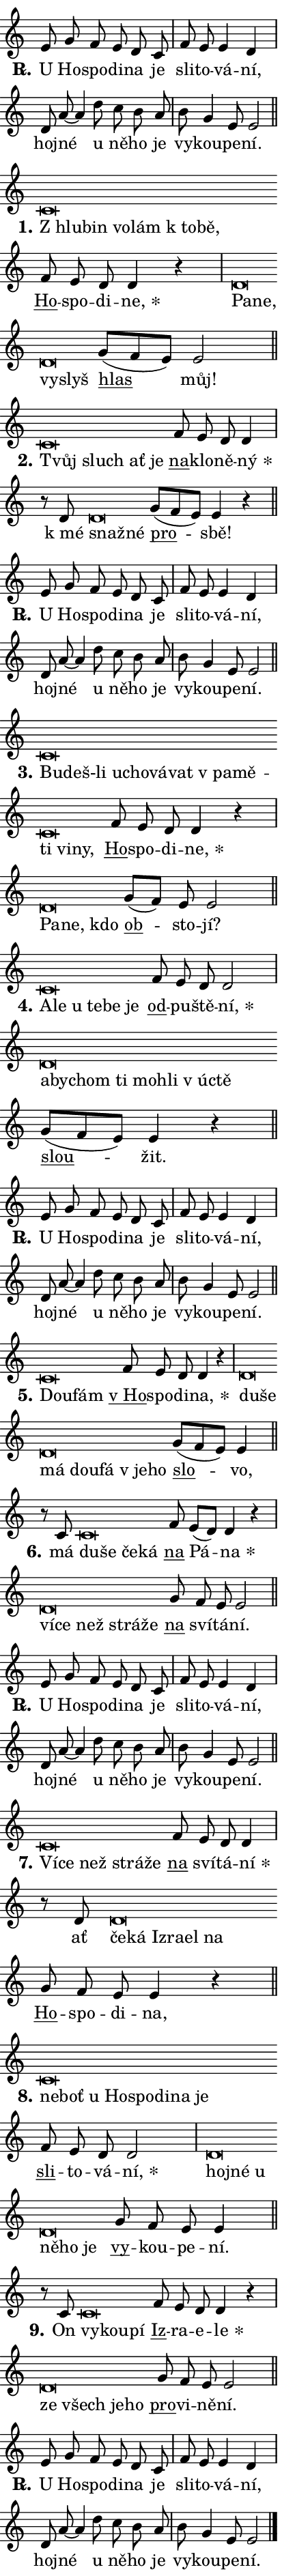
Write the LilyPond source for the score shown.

\version "2.24.0"
\header { tagline = "" }
\paper {
  indent = 0\cm
  top-margin = 0\cm
  right-margin = 0.13\cm % to fit lyric hyphens
  bottom-margin = 0\cm
  left-margin = 0\cm
  paper-width = 7\cm
  page-breaking = #ly:one-page-breaking
  system-system-spacing.basic-distance = #11
  score-system-spacing.basic-distance = #11
  ragged-last = ##f
}


%% Author: Thomas Morley
%% https://lists.gnu.org/archive/html/lilypond-user/2020-05/msg00002.html
#(define (line-position grob)
"Returns position of @var[grob} in current system:
   @code{'start}, if at first time-step
   @code{'end}, if at last time-step
   @code{'middle} otherwise
"
  (let* ((col (ly:item-get-column grob))
         (ln (ly:grob-object col 'left-neighbor))
         (rn (ly:grob-object col 'right-neighbor))
         (col-to-check-left (if (ly:grob? ln) ln col))
         (col-to-check-right (if (ly:grob? rn) rn col))
         (break-dir-left
           (and
             (ly:grob-property col-to-check-left 'non-musical #f)
             (ly:item-break-dir col-to-check-left)))
         (break-dir-right
           (and
             (ly:grob-property col-to-check-right 'non-musical #f)
             (ly:item-break-dir col-to-check-right))))
        (cond ((eqv? 1 break-dir-left) 'start)
              ((eqv? -1 break-dir-right) 'end)
              (else 'middle))))

#(define (tranparent-at-line-position vctor)
  (lambda (grob)
  "Relying on @code{line-position} select the relevant enry from @var{vctor}.
Used to determine transparency,"
    (case (line-position grob)
      ((end) (not (vector-ref vctor 0)))
      ((middle) (not (vector-ref vctor 1)))
      ((start) (not (vector-ref vctor 2))))))

noteHeadBreakVisibility =
#(define-music-function (break-visibility)(vector?)
"Makes @code{NoteHead}s transparent relying on @var{break-visibility}"
#{
  \override NoteHead.transparent =
    #(tranparent-at-line-position break-visibility)
#})

#(define delete-ledgers-for-transparent-note-heads
  (lambda (grob)
    "Reads whether a @code{NoteHead} is transparent.
If so this @code{NoteHead} is removed from @code{'note-heads} from
@var{grob}, which is supposed to be @code{LedgerLineSpanner}.
As a result ledgers are not printed for this @code{NoteHead}"
    (let* ((nhds-array (ly:grob-object grob 'note-heads))
           (nhds-list
             (if (ly:grob-array? nhds-array)
                 (ly:grob-array->list nhds-array)
                 '()))
           ;; Relies on the transparent-property being done before
           ;; Staff.LedgerLineSpanner.after-line-breaking is executed.
           ;; This is fragile ...
           (to-keep
             (remove
               (lambda (nhd)
                 (ly:grob-property nhd 'transparent #f))
               nhds-list)))
      ;; TODO find a better method to iterate over grob-arrays, similiar
      ;; to filter/remove etc for lists
      ;; For now rebuilt from scratch
      (set! (ly:grob-object grob 'note-heads)  '())
      (for-each
        (lambda (nhd)
          (ly:pointer-group-interface::add-grob grob 'note-heads nhd))
        to-keep))))

squashNotes = {
  \override NoteHead.X-extent = #'(-0.2 . 0.2)
  \override NoteHead.Y-extent = #'(-0.75 . 0)
  \override NoteHead.stencil =
    #(lambda (grob)
       (let ((pos (ly:grob-property grob 'staff-position)))
         (begin
           (if (< pos -7) (display "ERROR: Lower brevis then expected\n") (display ""))
           (if (<= pos -6) ly:text-interface::print ly:note-head::print))))
}
unSquashNotes = {
  \revert NoteHead.X-extent
  \revert NoteHead.Y-extent
  \revert NoteHead.stencil
}

hideNotes = \noteHeadBreakVisibility #begin-of-line-visible
unHideNotes = \noteHeadBreakVisibility #all-visible

% work-around for resetting accidentals
% https://lilypond.org/doc/v2.23/Documentation/notation/displaying-rhythms#unmetered-music
cadenzaMeasure = {
  \cadenzaOff
  \partial 1024 s1024
  \cadenzaOn
}

#(define-markup-command (accent layout props text) (markup?)
  "Underline accented syllable"
  (interpret-markup layout props
    #{\markup \override #'(offset . 4.3) \underline { #text }#}))

responsum = \markup \concat {
  "R" \hspace #-1.05 \path #0.1 #'((moveto 0 0.07) (lineto 0.9 0.8)) \hspace #0.05 "."
}

spaceSize = #0.6828661417322834 % exact space size for TeX Gyre Schola

\layout {
  \context {
    \Staff
    \remove "Time_signature_engraver"
    \override LedgerLineSpanner.after-line-breaking = #delete-ledgers-for-transparent-note-heads
  }
  \context {
    \Lyrics {
      \override LyricSpace.minimum-distance = \spaceSize
      \override LyricText.font-name = #"TeX Gyre Schola"
      \override LyricText.font-size = 1
      \override StanzaNumber.font-name = #"TeX Gyre Schola Bold"
      \override StanzaNumber.font-size = 1
    }
  }
  \context {
    \Score 
    \override NoteHead.text =
      #(lambda (grob) 
        (let ((pos (ly:grob-property grob 'staff-position)))
          #{\markup {
            \combine
              \halign #-0.55 \raise #(if (= pos -6) 0 0.5) \override #'(thickness . 2) \draw-line #'(3.2 . 0)
              \musicglyph "noteheads.sM1"
          }#}))
  }
}

% magnetic-lyrics.ily
%
%   written by
%     Jean Abou Samra <jean@abou-samra.fr>
%     Werner Lemberg <wl@gnu.org>
%
%   adapted by
%     Jiri Hon <jiri.hon@gmail.com>
%
% Version 2022-Apr-15

% https://www.mail-archive.com/lilypond-user@gnu.org/msg149350.html

#(define (Left_hyphen_pointer_engraver context)
   "Collect syllable-hyphen-syllable occurrences in lyrics and store
them in properties.  This engraver only looks to the left.  For
example, if the lyrics input is @code{foo -- bar}, it does the
following.

@itemize @bullet
@item
Set the @code{text} property of the @code{LyricHyphen} grob between
@q{foo} and @q{bar} to @code{foo}.

@item
Set the @code{left-hyphen} property of the @code{LyricText} grob with
text @q{foo} to the @code{LyricHyphen} grob between @q{foo} and
@q{bar}.
@end itemize

Use this auxiliary engraver in combination with the
@code{lyric-@/text::@/apply-@/magnetic-@/offset!} hook."
   (let ((hyphen #f)
         (text #f))
     (make-engraver
      (acknowledgers
       ((lyric-syllable-interface engraver grob source-engraver)
        (set! text grob)))
      (end-acknowledgers
       ((lyric-hyphen-interface engraver grob source-engraver)
        ;(when (not (grob::has-interface grob 'lyric-space-interface))
          (set! hyphen grob)));)
      ((stop-translation-timestep engraver)
       (when (and text hyphen)
         (ly:grob-set-object! text 'left-hyphen hyphen))
       (set! text #f)
       (set! hyphen #f)))))

#(define (lyric-text::apply-magnetic-offset! grob)
   "If the space between two syllables is less than the value in
property @code{LyricText@/.details@/.squash-threshold}, move the right
syllable to the left so that it gets concatenated with the left
syllable.

Use this function as a hook for
@code{LyricText@/.after-@/line-@/breaking} if the
@code{Left_@/hyphen_@/pointer_@/engraver} is active."
   (let ((hyphen (ly:grob-object grob 'left-hyphen #f)))
     (when hyphen
       (let ((left-text (ly:spanner-bound hyphen LEFT)))
         (when (grob::has-interface left-text 'lyric-syllable-interface)
           (let* ((common (ly:grob-common-refpoint grob left-text X))
                  (this-x-ext (ly:grob-extent grob common X))
                  (left-x-ext
                   (begin
                     ;; Trigger magnetism for left-text.
                     (ly:grob-property left-text 'after-line-breaking)
                     (ly:grob-extent left-text common X)))
                  ;; `delta` is the gap width between two syllables.
                  (delta (- (interval-start this-x-ext)
                            (interval-end left-x-ext)))
                  (details (ly:grob-property grob 'details))
                  (threshold (assoc-get 'squash-threshold details 0.2)))
             (when (< delta threshold)
               (let* (;; We have to manipulate the input text so that
                      ;; ligatures crossing syllable boundaries are not
                      ;; disabled.  For languages based on the Latin
                      ;; script this is essentially a beautification.
                      ;; However, for non-Western scripts it can be a
                      ;; necessity.
                      (lt (ly:grob-property left-text 'text))
                      (rt (ly:grob-property grob 'text))
                      (is-space (grob::has-interface hyphen 'lyric-space-interface))
                      (space (if is-space " " ""))
                      (extra-delta (if is-space spaceSize 0))
                      ;; Append new syllable.
                      (ltrt-space (if (and (string? lt) (string? rt))
                                (string-append lt space rt)
                                (make-concat-markup (list lt space rt))))
                      ;; Right-align `ltrt` to the right side.
                      (ltrt-space-markup (grob-interpret-markup
                               grob
                               (make-translate-markup
                                (cons (interval-length this-x-ext) 0)
                                (make-right-align-markup ltrt-space)))))
                 (begin
                   ;; Don't print `left-text`.
                   (ly:grob-set-property! left-text 'stencil #f)
                   ;; Set text and stencil (which holds all collected
                   ;; syllables so far) and shift it to the left.
                   (ly:grob-set-property! grob 'text ltrt-space)
                   (ly:grob-set-property! grob 'stencil ltrt-space-markup)
                   (ly:grob-translate-axis! grob (- (- delta extra-delta)) X))))))))))


#(define (lyric-hyphen::displace-bounds-first grob)
   ;; Make very sure this callback isn't triggered too early.
   (let ((left (ly:spanner-bound grob LEFT))
         (right (ly:spanner-bound grob RIGHT)))
     (ly:grob-property left 'after-line-breaking)
     (ly:grob-property right 'after-line-breaking)
     (ly:lyric-hyphen::print grob)))

squashThreshold = #0.4

\layout {
  \context {
    \Lyrics
    \consists #Left_hyphen_pointer_engraver
    \override LyricText.after-line-breaking =
      #lyric-text::apply-magnetic-offset!
    \override LyricHyphen.stencil = #lyric-hyphen::displace-bounds-first
    \override LyricText.details.squash-threshold = \squashThreshold
    \override LyricHyphen.minimum-distance = 0
    \override LyricHyphen.minimum-length = \squashThreshold
  }
}

squashText = \override LyricText.details.squash-threshold = 9999
unSquashText = \override LyricText.details.squash-threshold = \squashThreshold

leftText = \override LyricText.self-alignment-X = #LEFT
unLeftText = \revert LyricText.self-alignment-X

starOffset = #(lambda (grob) 
                (let ((x_offset (ly:self-alignment-interface::aligned-on-x-parent grob)))
                  (if (= x_offset 0) 0 (+ x_offset 1.2))))

star = #(define-music-function (syllable)(string?)
"Append star separator at the end of a syllable"
#{
  \once \override LyricText.X-offset = #starOffset
  \lyricmode { \markup {
    #syllable
    \override #'((font-name . "TeX Gyre Schola Bold")) \hspace #0.2 \lower #0.65 \larger "*"
  } }
#})

starAccent = #(define-music-function (syllable)(string?)
"Append star separator at the end of a syllable and make accent"
#{
  \once \override LyricText.X-offset = #starOffset
  \lyricmode { \markup {
    \accent #syllable
    \override #'((font-name . "TeX Gyre Schola Bold")) \hspace #0.2 \lower #0.65 \larger "*"
  } }
#})

breath = #(define-music-function (syllable)(string?)
"Append breathing indicator at the end of a syllable"
#{
  \lyricmode { \markup { #syllable "+" } }
#})

optionalBreath = #(define-music-function (syllable)(string?)
"Append optional breathing indicator at the end of a syllable"
#{
  \lyricmode { \markup { #syllable "(+)" } }
#})


\score {
    <<
        \new Voice = "melody" { \cadenzaOn \key c \major \relative { e'8 g f e d c \cadenzaMeasure \bar "|" f e e4 d \cadenzaMeasure \bar "|" d8 a'8~ a4 \bar "" d8 c b a \cadenzaMeasure \bar "|" b g4 e8 e2 \cadenzaMeasure \bar "||" \break } }
        \new Lyrics \lyricsto "melody" { \lyricmode { \set stanza = \responsum
U Ho -- spo -- di -- na je sli -- to -- vá -- ní, hoj -- né u ně -- ho je vy -- kou -- pe -- ní. } }
    >>
    \layout {}
}

\score {
    <<
        \new Voice = "melody" { \cadenzaOn \key c \major \relative { \squashNotes c'\breve*1/16 \hideNotes \breve*1/16 \bar "" \breve*1/16 \bar "" \breve*1/16 \bar "" \breve*1/16 \breve*1/16 \bar "" \unHideNotes \unSquashNotes \bar "" f8 e d d4 r \cadenzaMeasure \bar "|" \squashNotes d\breve*1/16 \hideNotes \breve*1/16 \bar "" \breve*1/16 \breve*1/16 \bar "" \unHideNotes \unSquashNotes \bar "" g8[( f e)] e2 \cadenzaMeasure \bar "||" \break } }
        \new Lyrics \lyricsto "melody" { \lyricmode { \set stanza = "1."
\leftText "Z hlu" -- \squashText bin vo -- lám "k to" -- bě, \unLeftText \unSquashText \markup \accent Ho -- spo -- di -- \star ne, \leftText Pa -- \squashText ne, vy -- slyš \unLeftText \unSquashText \markup \accent hlas můj! } }
    >>
    \layout {}
}

\score {
    <<
        \new Voice = "melody" { \cadenzaOn \key c \major \relative { \squashNotes c'\breve*1/16 \hideNotes \breve*1/16 \bar "" \breve*1/16 \breve*1/16 \bar "" \unHideNotes \unSquashNotes \bar "" f8 e d d4 \cadenzaMeasure \bar "|" r8 d \squashNotes d\breve*1/16 \hideNotes \breve*1/16 \bar "" \unHideNotes \unSquashNotes \bar "" g8[( f e)] e4 r \cadenzaMeasure \bar "||" \break } }
        \new Lyrics \lyricsto "melody" { \lyricmode { \set stanza = "2."
\leftText Tvůj \squashText sluch ať je \unLeftText \unSquashText \markup \accent na -- klo -- ně -- \star ný "k mé" \leftText snaž -- \squashText né \unLeftText \unSquashText \markup \accent pro -- sbě! } }
    >>
    \layout {}
}

\score {
    <<
        \new Voice = "melody" { \cadenzaOn \key c \major \relative { e'8 g f e d c \cadenzaMeasure \bar "|" f e e4 d \cadenzaMeasure \bar "|" d8 a'8~ a4 \bar "" d8 c b a \cadenzaMeasure \bar "|" b g4 e8 e2 \cadenzaMeasure \bar "||" \break } }
        \new Lyrics \lyricsto "melody" { \lyricmode { \set stanza = \responsum
U Ho -- spo -- di -- na je sli -- to -- vá -- ní, hoj -- né u ně -- ho je vy -- kou -- pe -- ní. } }
    >>
    \layout {}
}

\score {
    <<
        \new Voice = "melody" { \cadenzaOn \key c \major \relative { \squashNotes c'\breve*1/16 \hideNotes \breve*1/16 \bar "" \breve*1/16 \bar "" \breve*1/16 \bar "" \breve*1/16 \bar "" \breve*1/16 \bar "" \breve*1/16 \bar "" \breve*1/16 \bar "" \breve*1/16 \bar "" \breve*1/16 \breve*1/16 \bar "" \unHideNotes \unSquashNotes \bar "" f8 e d d4 r \cadenzaMeasure \bar "|" \squashNotes d\breve*1/16 \hideNotes \breve*1/16 \breve*1/16 \bar "" \unHideNotes \unSquashNotes \bar "" g8[( f)] e e2 \cadenzaMeasure \bar "||" \break } }
        \new Lyrics \lyricsto "melody" { \lyricmode { \set stanza = "3."
\leftText Bu -- \squashText deš-li u -- cho -- vá -- vat "v pa" -- mě -- ti vi -- ny, \unLeftText \unSquashText \markup \accent Ho -- spo -- di -- \star ne, \leftText Pa -- \squashText ne, kdo \unLeftText \unSquashText \markup \accent ob -- sto -- jí? } }
    >>
    \layout {}
}

\score {
    <<
        \new Voice = "melody" { \cadenzaOn \key c \major \relative { \squashNotes c'\breve*1/16 \hideNotes \breve*1/16 \bar "" \breve*1/16 \bar "" \breve*1/16 \bar "" \breve*1/16 \breve*1/16 \bar "" \unHideNotes \unSquashNotes \bar "" f8 e d d2 \cadenzaMeasure \bar "|" \squashNotes d\breve*1/16 \hideNotes \breve*1/16 \bar "" \breve*1/16 \bar "" \breve*1/16 \bar "" \breve*1/16 \bar "" \breve*1/16 \bar "" \breve*1/16 \breve*1/16 \bar "" \unHideNotes \unSquashNotes \bar "" g8[( f e)] e4 r \cadenzaMeasure \bar "||" \break } }
        \new Lyrics \lyricsto "melody" { \lyricmode { \set stanza = "4."
\leftText A -- \squashText le u te -- be je \unLeftText \unSquashText \markup \accent od -- pu -- ště -- \star ní, \leftText a -- \squashText by -- chom ti mo -- hli "v ú" -- ctě \unLeftText \unSquashText \markup \accent slou -- žit. } }
    >>
    \layout {}
}

\score {
    <<
        \new Voice = "melody" { \cadenzaOn \key c \major \relative { e'8 g f e d c \cadenzaMeasure \bar "|" f e e4 d \cadenzaMeasure \bar "|" d8 a'8~ a4 \bar "" d8 c b a \cadenzaMeasure \bar "|" b g4 e8 e2 \cadenzaMeasure \bar "||" \break } }
        \new Lyrics \lyricsto "melody" { \lyricmode { \set stanza = \responsum
U Ho -- spo -- di -- na je sli -- to -- vá -- ní, hoj -- né u ně -- ho je vy -- kou -- pe -- ní. } }
    >>
    \layout {}
}

\score {
    <<
        \new Voice = "melody" { \cadenzaOn \key c \major \relative { \squashNotes c'\breve*1/16 \hideNotes \breve*1/16 \bar "" \unHideNotes \unSquashNotes \bar "" f8 e d d4 r \cadenzaMeasure \bar "|" \squashNotes d\breve*1/16 \hideNotes \breve*1/16 \bar "" \breve*1/16 \bar "" \breve*1/16 \bar "" \breve*1/16 \bar "" \breve*1/16 \breve*1/16 \bar "" \unHideNotes \unSquashNotes \bar "" g8[( f e)] e4 \cadenzaMeasure \bar "||" \break } }
        \new Lyrics \lyricsto "melody" { \lyricmode { \set stanza = "5."
\leftText Dou -- \squashText fám \unLeftText \unSquashText \markup \accent "v Ho" -- spo -- di -- \star na, \leftText du -- \squashText še má dou -- fá "v je" -- ho \unLeftText \unSquashText \markup \accent slo -- vo, } }
    >>
    \layout {}
}

\score {
    <<
        \new Voice = "melody" { \cadenzaOn \key c \major \relative { r8 c' \squashNotes c\breve*1/16 \hideNotes \breve*1/16 \bar "" \breve*1/16 \breve*1/16 \bar "" \unHideNotes \unSquashNotes \bar "" f8 e[( d)] d4 r \cadenzaMeasure \bar "|" \squashNotes d\breve*1/16 \hideNotes \breve*1/16 \bar "" \breve*1/16 \bar "" \breve*1/16 \breve*1/16 \bar "" \unHideNotes \unSquashNotes \bar "" g8 f e e2 \cadenzaMeasure \bar "||" \break } }
        \new Lyrics \lyricsto "melody" { \lyricmode { \set stanza = "6."
má \leftText du -- \squashText še če -- ká \unLeftText \unSquashText \markup \accent na Pá -- \star na \leftText ví -- \squashText ce než strá -- že \unLeftText \unSquashText \markup \accent na sví -- tá -- ní. } }
    >>
    \layout {}
}

\score {
    <<
        \new Voice = "melody" { \cadenzaOn \key c \major \relative { e'8 g f e d c \cadenzaMeasure \bar "|" f e e4 d \cadenzaMeasure \bar "|" d8 a'8~ a4 \bar "" d8 c b a \cadenzaMeasure \bar "|" b g4 e8 e2 \cadenzaMeasure \bar "||" \break } }
        \new Lyrics \lyricsto "melody" { \lyricmode { \set stanza = \responsum
U Ho -- spo -- di -- na je sli -- to -- vá -- ní, hoj -- né u ně -- ho je vy -- kou -- pe -- ní. } }
    >>
    \layout {}
}

\score {
    <<
        \new Voice = "melody" { \cadenzaOn \key c \major \relative { \squashNotes c'\breve*1/16 \hideNotes \breve*1/16 \bar "" \breve*1/16 \bar "" \breve*1/16 \breve*1/16 \bar "" \unHideNotes \unSquashNotes \bar "" f8 e d d4 \cadenzaMeasure \bar "|" r8 d \squashNotes d\breve*1/16 \hideNotes \breve*1/16 \bar "" \breve*1/16 \bar "" \breve*1/16 \bar "" \breve*1/16 \breve*1/16 \bar "" \unHideNotes \unSquashNotes \bar "" g8 f e e4 r \cadenzaMeasure \bar "||" \break } }
        \new Lyrics \lyricsto "melody" { \lyricmode { \set stanza = "7."
\leftText Ví -- \squashText ce než strá -- že \unLeftText \unSquashText \markup \accent na sví -- tá -- \star ní ať \leftText če -- \squashText ká Iz -- ra -- el na \unLeftText \unSquashText \markup \accent Ho -- spo -- di -- na, } }
    >>
    \layout {}
}

\score {
    <<
        \new Voice = "melody" { \cadenzaOn \key c \major \relative { \squashNotes c'\breve*1/16 \hideNotes \breve*1/16 \bar "" \breve*1/16 \bar "" \breve*1/16 \bar "" \breve*1/16 \bar "" \breve*1/16 \bar "" \breve*1/16 \breve*1/16 \bar "" \unHideNotes \unSquashNotes \bar "" f8 e d d2 \cadenzaMeasure \bar "|" \squashNotes d\breve*1/16 \hideNotes \breve*1/16 \bar "" \breve*1/16 \bar "" \breve*1/16 \bar "" \breve*1/16 \breve*1/16 \bar "" \unHideNotes \unSquashNotes \bar "" g8 f e e4 \cadenzaMeasure \bar "||" \break } }
        \new Lyrics \lyricsto "melody" { \lyricmode { \set stanza = "8."
\leftText ne -- \squashText boť u Ho -- spo -- di -- na je \unLeftText \unSquashText \markup \accent sli -- to -- vá -- \star ní, \leftText hoj -- \squashText né u ně -- ho je \unLeftText \unSquashText \markup \accent vy -- kou -- pe -- ní. } }
    >>
    \layout {}
}

\score {
    <<
        \new Voice = "melody" { \cadenzaOn \key c \major \relative { r8 c' \squashNotes c\breve*1/16 \hideNotes \breve*1/16 \breve*1/16 \bar "" \unHideNotes \unSquashNotes \bar "" f8 e d d4 r \cadenzaMeasure \bar "|" \squashNotes d\breve*1/16 \hideNotes \breve*1/16 \bar "" \breve*1/16 \breve*1/16 \bar "" \unHideNotes \unSquashNotes \bar "" g8 f e e2 \cadenzaMeasure \bar "||" \break } }
        \new Lyrics \lyricsto "melody" { \lyricmode { \set stanza = "9."
On \leftText vy -- \squashText kou -- pí \unLeftText \unSquashText \markup \accent Iz -- ra -- e -- \star le \leftText ze \squashText všech je -- ho \unLeftText \unSquashText \markup \accent pro -- vi -- ně -- ní. } }
    >>
    \layout {}
}

\score {
    <<
        \new Voice = "melody" { \cadenzaOn \key c \major \relative { e'8 g f e d c \cadenzaMeasure \bar "|" f e e4 d \cadenzaMeasure \bar "|" d8 a'8~ a4 \bar "" d8 c b a \cadenzaMeasure \bar "|" b g4 e8 e2 \cadenzaMeasure \bar "||" \break } \bar "|." }
        \new Lyrics \lyricsto "melody" { \lyricmode { \set stanza = \responsum
U Ho -- spo -- di -- na je sli -- to -- vá -- ní, hoj -- né u ně -- ho je vy -- kou -- pe -- ní. } }
    >>
    \layout {}
}
